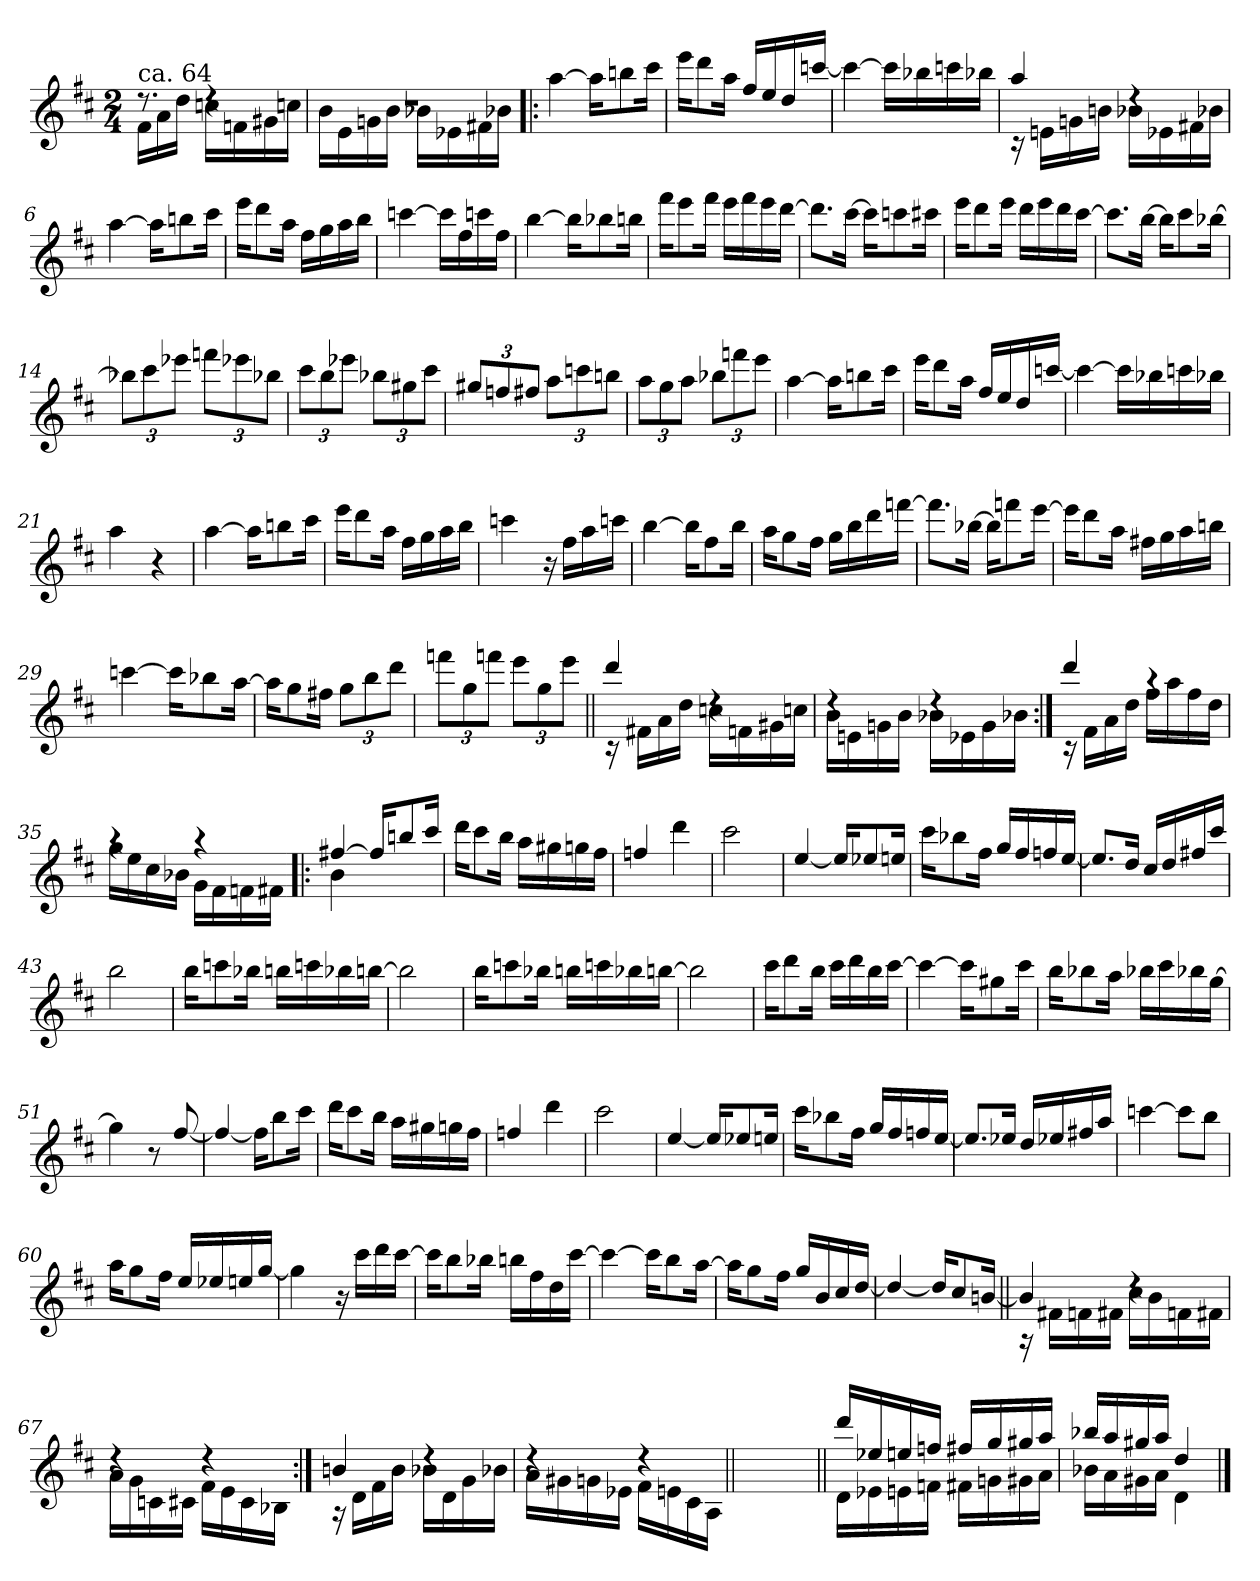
**kern
*part1
*staff1
*clefG2
*k[f#c#]
*D:
*M2/4
=
*^
!LO:TX:a:t=ca. 64	!
8.rdd	16f#!\LL
.	16a!\
.	16dd!\JJ
4rdd	16ccn!\LL
.	16fn!\
.	16g#X!\
.	16ccn!\JJ
=1	=1
2rdd	16b!\LL
.	16e!\
.	16gn!\
.	16b!\JJ
.	16b-X!\LL
.	16e-X!\
.	16f#X!\
.	16b-X!\JJ
*v	*v
=2!|:
[>4aa\
16aa\KL]
8bbn\
16ccc#\Jk
=3
16eee\KL
8ddd\
16aa\Jk
16ff#/LL
16ee/
16dd/
[16cccn/JJ
=4
4cccn\_
16ccc\LL]
16bb-X\
16cccn\
16bb-X\JJ
!!LO:LB:g=z
=5
*^
4aa/	16rc
.	16en!\LL
.	16gn!\
.	16bn!\JJ
4rdd	16b-X!\LL
.	16e-X!\
.	16f#X!\
.	16b-X!\JJ
*v	*v
=6
[>4aa\
16aa\KL]
8bbn\
16ccc#\Jk
=7
16eee\KL
8ddd\
16aa\Jk
16ff#\LL
16gg\
16aa\
16bb\JJ
=8
[>4cccn\
16ccc\LL]
16ff#\
16cccn\
16ff#\JJ
=9
[>4bb\
16bb\KL]
8bb-X\
16bbn\Jk
!!LO:LB:g=z
=10
16fff#\KL
8eee\
16fff#\Jk
16eee\LL
16fff#\
16eee\
[16ddd\JJ
=11
8.ddd\L]
[>16ccc#\Jk
16ccc#\KL]
8cccn\
16ccc#X\Jk
=12
16eee\KL
8ddd\
16eee\Jk
16ddd\LL
16eee\
16ddd\
[>16ccc#\JJ
=13
8.ccc#\L]
[16bb\Jk
16bb\KL]
8ccc#\
[16bb-X\Jk
=14
12bb-X\L]
12ccc#\
12eee-X\J
12fffn\L
12eee-X\
12bb-X\J
!!LO:LB:g=z
=15
12ccc#\L
12bb\
12eee-X\J
12bb-X\L
12gg#X\
12ccc#\J
=16
12gg#X/L
12ffn/
12ff#X/J
12aa\L
12cccn\
12bbn\J
=17
12aa\L
12gg\
12aa\J
12bb-X\L
12fffn\
12eee\J
=18
[>4aa\
16aa\KL]
8bbn\
16ccc#\Jk
=19
16eee\KL
8ddd\
16aa\Jk
16ff#/LL
16ee/
16dd/
[16cccn/JJ
!!LO:LB:g=z
=20
4cccn\_
16ccc\LL]
16bb-X\
16cccn\
16bb-X\JJ
=21
4aa\
4r
=22
[>4aa\
16aa\KL]
8bbn\
16ccc#\Jk
=23
16eee\KL
8ddd\
16aa\Jk
16ff#\LL
16gg\
16aa\
16bb\JJ
=24
4cccn\
16r
16ff#\LL
16aa\
16cccn\JJ
!!LO:LB:g=z
=25
[>4bb\
16bb\KL]
8ff#\
16bb\Jk
=26
16aa\KL
8gg\
16ff#\Jk
16gg\LL
16bb\
16ddd\
[16fffn\JJ
=27
8.fffn\L]
[16bb-X\Jk
16bb-\KL]
8fffn\
[16eee\Jk
=28
16eee\KL]
8ddd\
16aa\Jk
16ff#X\LL
16gg\
16aa\
16bbn\JJ
=29
[>4cccn\
16ccc\KL]
8bb-X\
[16aa\Jk
!!LO:LB:g=z
=30
16aa\KL]
8gg\
16ff#X\Jk
12gg\L
12bb\
12ddd\J
=31
12fffn\L
12gg\
12fffn\J
12eee\L
12gg\
12eee\J
=32||
*^
4ddd/	16rc
.	16f#X!\LL
.	16a!\
.	16dd!\JJ
4rdd	16ccn!\LL
.	16fn!\
.	16g#X!\
.	16ccn!\JJ
=33	=33
4rdd	16b!\LL
.	16en!\
.	16gn!\
.	16b!\JJ
4rdd	16b-X!\LL
.	16e-X!\
.	16g!\
.	16b-X!\JJ
!!LO:LB:g=z	!!
=34:|!	=34:|!
4ddd/	16rc
.	16f#!\LL
.	16a!\
.	16dd!\JJ
4rgg	16ff#!\LL
.	16aa!\
.	16ff#!\
.	16dd!\JJ
=35	=35
4rgg	16gg!\LL
.	16ee!\
.	16cc#!\
.	16b-X!\JJ
4rgg	16g!\LL
.	16f#!\
.	16fn!\
.	16f#X!\JJ
=36!|:	=36!|:
[<4ff#X/	4b!\
16ff#/KL]	4ryy
8bbn/	.
16ccc#/Jk	.
*v	*v
=37
16ddd\KL
8ccc#\
16bb\Jk
16aa\LL
16gg#X\
16ggn\
16ff#\JJ
=38
4ffn/
4ddd\
!!LO:LB:g=z
=39
2ccc#\
=40
[<4ee/
16ee/KL]
8ee-X/
16een/Jk
=41
16ccc#\KL
8bb-X\
16ff#\Jk
16gg/LL
16ff#/
16ffn/
[16ee/JJ
=42
8.ee/L]
16dd/Jk
16cc#/LL
16dd/
16ff#X/
16ccc#/JJ
=43
2bb\
!!LO:LB:g=z
=44
16bb\KL
8cccn\
16bb-X\Jk
16bbn\LL
16cccn\
16bb-X\
[>16bbn\JJ
=45
2bb\]
=46
16bb\KL
8cccn\
16bb-X\Jk
16bbn\LL
16cccn\
16bb-X\
[>16bbn\JJ
=47
2bb\]
=48
16ccc#\KL
8ddd\
16bb\Jk
16ccc#\LL
16ddd\
16bb\
[>16ccc#\JJ
=49
4ccc#\_
16ccc#\KL]
8gg#X\
16ccc#\Jk
!!LO:PB:g=z
=50
16bb\KL
8bb-X\
16aa\Jk
16bb-X\LL
16ccc#\
16bb-X\
[>16gg\JJ
=51
4gg\]
8r
[8ff#/
=52
4ff#/_
16ff#\KL]
8bb\
16ccc#\Jk
=53
16ddd\KL
8ccc#\
16bb\Jk
16aa\LL
16gg#X\
16ggn\
16ff#\JJ
=54
4ffn/
4ddd\
=55
2ccc#\
!!LO:LB:g=z
=56
[<4ee/
16ee/KL]
8ee-X/
16een/Jk
=57
16ccc#\KL
8bb-X\
16ff#\Jk
16gg/LL
16ff#/
16ffn/
[16ee/JJ
=58
8.ee/L]
16ee-X/Jk
16dd/LL
16ee-X/
16ff#X/
16aa/JJ
=59
[>4cccn\
8ccc\L]
8bb\J
=60
16aa\KL
8gg\
16ff#\Jk
16ee/LL
16ee-X/
16een/
[16gg/JJ
!!LO:LB:g=z
=61
4gg\]
16r
16ccc#\LL
16ddd\
[>16ccc#\JJ
=62
16ccc#\KL]
8bb\
16bb-X\Jk
16bbn\LL
16ff#\
16dd\
[>16ccc#\JJ
=63
4ccc#\_
16ccc#\KL]
8bb\
[16aa\Jk
=64
16aa\KL]
8gg\
16ff#\Jk
16gg/LL
16b/
16cc#/
[<16dd/JJ
=65
4dd/_
16dd/KL]
8cc#/
[16bn/Jk
!!LO:LB:g=z
=66||
*^
4b/]	16rG
.	16f#X!\LL
.	16fn!\
.	16f#X!\JJ
4rdd	16cc#!\LL
.	16b!\
.	16fn!\
.	16f#X!\JJ
=67	=67
4rdd	16a!\LL
.	16g!\
.	16cn!\
.	16c#X!\JJ
4rdd	16f#!\LL
.	16e!\
.	16c#!\
.	16B-X!\JJ
=68:|!	=68:|!
4bn/	16rG
.	16d!\LL
.	16f#!\
.	16b!\JJ
4rdd	16b-X!\LL
.	16d!\
.	16g!\
.	16b-X!\JJ
=69	=69
4rdd	16a!\LL
.	16g#X!\
.	16gn!\
.	16e-X!\JJ
4rdd	16f#!\LL
.	16en!\
.	16c#!\
.	16A!\JJ
*v	*v
=69X691||
2ryy
!!LO:LB:g=z
=70||
*^
16ddd/LL	16d!\LL
16ee-X/	16e-X!\
16een/	16en!\
16ffn/JJ	16fn!\JJ
16ff#X/LL	16f#X!\LL
16gg/	16gn!\
16gg#X/	16g#X!\
16aa/JJ	16a!\JJ
=71	=71
16bb-X/LL	16b-X!\LL
16aa/	16a!\
16gg#X/	16g#X!\
16aa/JJ	16a!\JJ
4dd/	4d!\
*v	*v
==
*-
